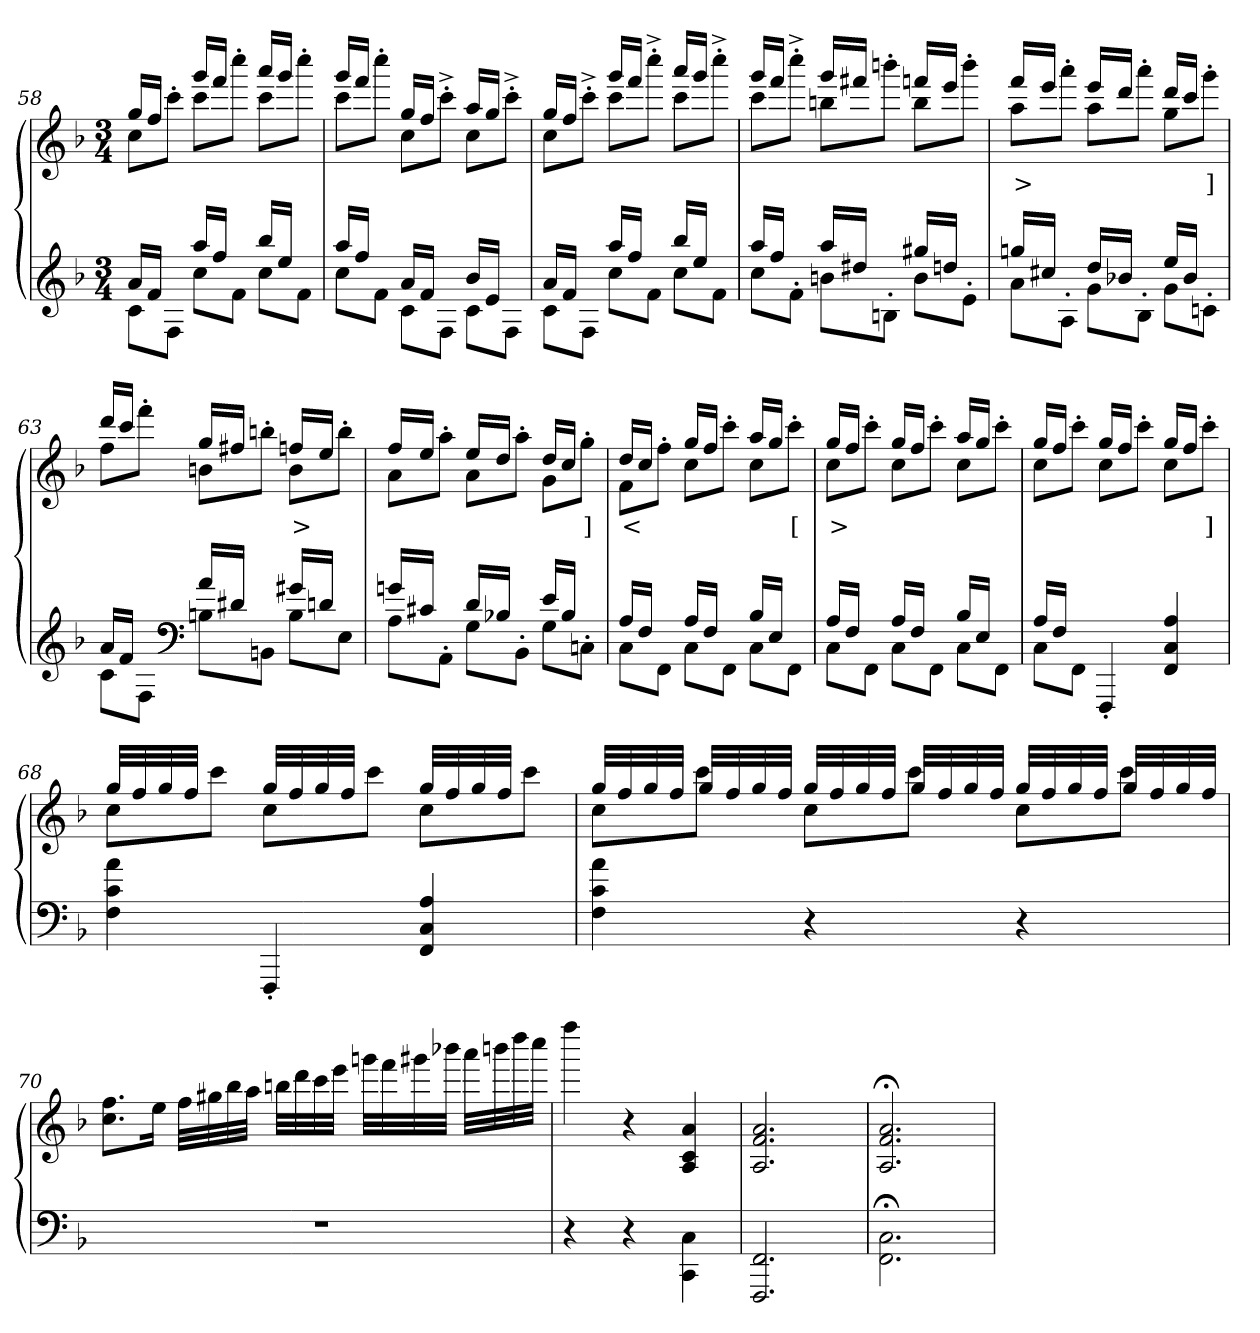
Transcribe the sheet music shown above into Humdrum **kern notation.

**kern	**kern	**text
*part2	*part1	*part1
*staff2	*staff1	*staff1
*clefG2	*clefG2	*
*k[b-]	*k[b-]	*
*M3/4	*M3/4	*
=58	=58	=58
*^	*^	*
16aLL	8cL	16ggLL	8ccL	.
16fJJ	.	16ffJJ	.	.
8ryy	8FJ	8ryy	8ccc'>J	.
16aaLL	8ccL	16gggLL	8cccL	.
16ffJJ	.	16fffJJ	.	.
8ryy	8fJ	8ryy	8cccc'>J	.
16bb-LL	8ccL	16aaaLL	8cccL	.
16eeJJ	.	16gggJJ	.	.
8ryy	8fJ	8ryy	8cccc'>J	.
=59	=59	=59	=59	=59
16aaLL	8ccL	16gggLL	8cccL	.
16ffJJ	.	16fffJJ	.	.
8ryy	8fJ	8ryy	8cccc'>J	.
16aLL	8cL	16ggLL	8ccL	.
16fJJ	.	16ffJJ	.	.
8ryy	8FJ	8ryy	8ccc'>^>J	.
16b-LL	8cL	16aaLL	8ccL	.
16eJJ	.	16ggJJ	.	.
8ryy	8FJ	8ryy	8ccc'>^>J	.
=60	=60	=60	=60	=60
16aLL	8cL	16ggLL	8ccL	.
16fJJ	.	16ffJJ	.	.
8ryy	8FJ	8ryy	8ccc'>^>J	.
16aaLL	8ccL	16gggLL	8cccL	.
16ffJJ	.	16fffJJ	.	.
8ryy	8fJ	8ryy	8cccc'>^>J	.
16bb-LL	8ccL	16aaaLL	8cccL	.
16eeJJ	.	16gggJJ	.	.
8ryy	8fJ	8ryy	8cccc'>^>J	.
=61	=61	=61	=61	=61
16aaLL	8ccL	16gggLL	8cccL	.
16ffJJ	.	16fffJJ	.	.
8ryy	8f'>J	8ryy	8cccc'>^>J	.
16aaLL	8bnL	16gggLL	8bbnL	.
16dd#XJJ	.	16fff#XJJ	.	.
8ryy	8Bn'>J	8ryy	8bbbn'>J	.
16gg#XLL	8bL	16fffnLL	8bbL	.
16ddnJJ	.	16eeeJJ	.	.
8ryy	8e'>J	8ryy	8bbb'>J	.
=62	=62	=62	=62	=62
16ggnLL	8aL	16fffLL	8aaL	>
16cc#XJJ	.	16eeeJJ	.	.
8ryy	8A'>J	8ryy	8aaa'>J	.
16ddLL	8gL	16eeeLL	8aaL	.
16b-XJJ	.	16dddJJ	.	.
8ryy	8B-'>J	8ryy	8aaa'>J	.
16eeLL	8gL	16dddLL	8ggL	.
16b-JJ	.	16cccJJ	.	.
8ryy	8cn'>J	8ryy	8ggg'>J	]
=63	=63	=63	=63	=63
16aLL	8cL	16dddLL	8ffL	.
16fJJ	.	16cccJJ	.	.
8ryy	8FJ	8ryy	8fff'>J	.
*clefF4	*	*	*	*
16aLL	8BnL	16ggLL	8bnL	.
16d#XJJ	.	16ff#XJJ	.	.
8ryy	8BBnJ	8ryy	8bbn'>J	.
16g#XLL	8BL	16ffnLL	8bL	>
16dnJJ	.	16eeJJ	.	.
8ryy	8EJ	8ryy	8bb'>J	.
=64	=64	=64	=64	=64
16gnLL	8AL	16ffLL	8aL	.
16c#XJJ	.	16eeJJ	.	.
8ryy	8AA'>J	8ryy	8aa'>J	.
16dLL	8GL	16eeLL	8aL	.
16B-XJJ	.	16ddJJ	.	.
8ryy	8BB-'>J	8ryy	8aa'>J	.
16eLL	8GL	16ddLL	8gL	.
16B-JJ	.	16ccJJ	.	.
8ryy	8Cn'>J	8ryy	8gg'>J	]
=65	=65	=65	=65	=65
16ALL	8CL	16ddLL	8fL	<
16FJJ	.	16ccJJ	.	.
8ryy	8FFJ	8ryy	8ff'>J	.
16ALL	8CL	16ggLL	8ccL	.
16FJJ	.	16ffJJ	.	.
8ryy	8FFJ	8ryy	8ccc'>J	.
16B-LL	8CL	16aaLL	8ccL	.
16EJJ	.	16ggJJ	.	.
8ryy	8FFJ	8ryy	8ccc'>J	[
=66	=66	=66	=66	=66
16ALL	8CL	16ggLL	8ccL	>
16FJJ	.	16ffJJ	.	.
8ryy	8FFJ	8ryy	8ccc'>J	.
16ALL	8CL	16ggLL	8ccL	.
16FJJ	.	16ffJJ	.	.
8ryy	8FFJ	8ryy	8ccc'>J	.
16B-LL	8CL	16aaLL	8ccL	.
16EJJ	.	16ggJJ	.	.
8ryy	8FFJ	8ryy	8ccc'>J	.
=67	=67	=67	=67	=67
16ALL	8CL	16ggLL	8ccL	.
16FJJ	.	16ffJJ	.	.
2ryy	8FFJ	8ryy	8ccc'>J	.
.	4FFF'>	16ggLL	8ccL	.
.	.	16ffJJ	.	.
.	.	8ryy	8ccc'>J	.
.	4A 4C 4FF	16ggLL	8ccL	.
.	.	16ffJJ	.	.
8ryy	.	8ryy	8ccc'>J	]
*v	*v	*	*	*
=68	=68	=68	=68
4a 4c 4F	32ggLLL	8ccL	.
.	32ff	.	.
.	32gg	.	.
.	32ffJJJ	.	.
.	8ryy	8cccJ	.
4FFF'>	32ggLLL	8ccL	.
.	32ff	.	.
.	32gg	.	.
.	32ffJJJ	.	.
.	8ryy	8cccJ	.
4A 4C 4FF	32ggLLL	8ccL	.
.	32ff	.	.
.	32gg	.	.
.	32ffJJJ	.	.
.	8ryy	8cccJ	.
=69	=69	=69	=69
4a 4c 4F	8cc\L	32gg/LLL	.
.	.	32ff	.
.	.	32gg	.
.	.	32ffJJJ	.
.	8cccJ	32gg/LLL	.
.	.	32ff	.
.	.	32gg	.
.	.	32ffJJJ	.
4r	8cc\L	32gg/LLL	.
.	.	32ff	.
.	.	32gg	.
.	.	32ffJJJ	.
.	8cccJ	32gg/LLL	.
.	.	32ff	.
.	.	32gg	.
.	.	32ffJJJ	.
4r	8cc\L	32gg/LLL	.
.	.	32ff	.
.	.	32gg	.
.	.	32ffJJJ	.
.	8cccJ	32gg/LLL	.
.	.	32ff	.
.	.	32gg	.
.	.	32ffJJJ	.
*	*v	*v	*
=70	=70	=70
2.r	8.ff 8.ccL	.
.	16eeJk	.
.	32ffLLL	.
.	32gg#X	.
.	32bb-	.
.	32aaJJJ	.
.	32bbnLLL	.
.	32ddd	.
.	32ccc	.
.	32eeeJJJ	.
.	32gggnLLL	.
.	32fff	.
.	32ggg#X	.
.	32bbb-XJJJ	.
.	32aaaLLL	.
.	32bbbn	.
.	32dddd	.
.	32ccccJJJ	.
=71	=71	=71
4r	4ffff	.
4r	4r	.
4C\ 4CC\	4a 4c 4A	.
=72	=72	=72
2.FF 2.FFF	2.a 2.f 2.A	.
=73	=73	=73
2.C\;< 2.FF\;<	2.a;< 2.f;< 2.A;<	.
=	=	=
*-	*-	*-
